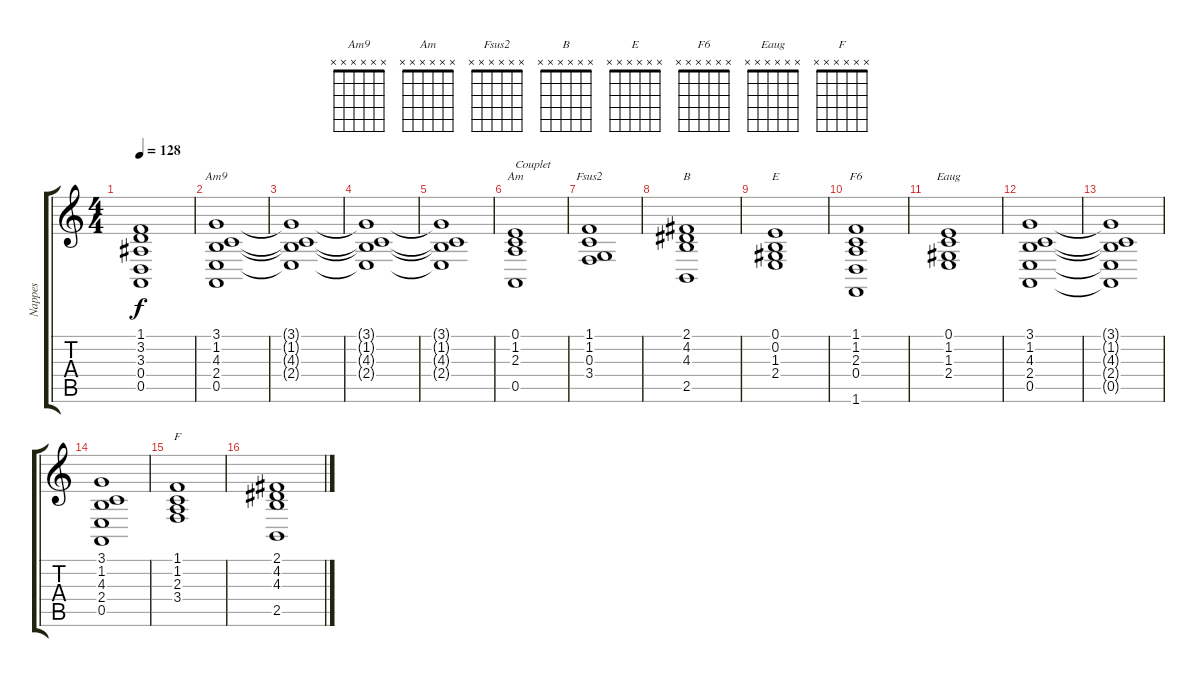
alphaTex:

\track ("Nappes" "Nappes") {instrument pad2warm}
\staff {score tabs}
\tuning (E4 B3 G3 D3 A2 E2) {hide}
\chord ("Am9" x x x x x x) {firstfret 0}
\chord ("Am" x x x x x x) {firstfret 0}
\chord ("Fsus2" x x x x x x) {firstfret 0}
\chord ("B" x x x x x x) {firstfret 0}
\chord ("E" x x x x x x) {firstfret 0}
\chord ("F6" x x x x x x) {firstfret 0}
\chord ("Eaug" x x x x x x) {firstfret 0}
\chord ("F" x x x x x x) {firstfret 0}
\ts (4 4)
\tempo 128
\clef g2
\ks c
(1.1{t} 3.2{t} 3.3{t} 0.4{t} 0.5{t}).1{dy f} |
(3.1 1.2 4.3 2.4 0.5).1{ch "Am9"} |
(3.1{t} 1.2{t} 4.3{t} 2.4{t}).1 |
(3.1{t} 1.2{t} 4.3{t} 2.4{t}).1 |
(3.1{t} 1.2{t} 4.3{t} 2.4{t}).1 |
(0.1 1.2 2.3 0.5).1{ch "Am" txt "Couplet "} |
(1.1 1.2 0.3 3.4).1{ch "Fsus2"} |
(2.1 4.2 4.3 2.5).1{ch "B"} |
(0.1 0.2 1.3 2.4).1{ch "E"} |
(1.1 1.2 2.3 0.4 1.6).1{ch "F6"} |
(0.1 1.2 1.3 2.4).1{ch "Eaug"} |
(3.1 1.2 4.3 2.4 0.5).1 |
(3.1{t} 1.2{t} 4.3{t} 2.4{t} 0.5{t}).1 |
(3.1 1.2 4.3 2.4 0.5).1 |
(1.1 1.2 2.3 3.4).1{ch "F"} |
(2.1 4.2 4.3 2.5).1
